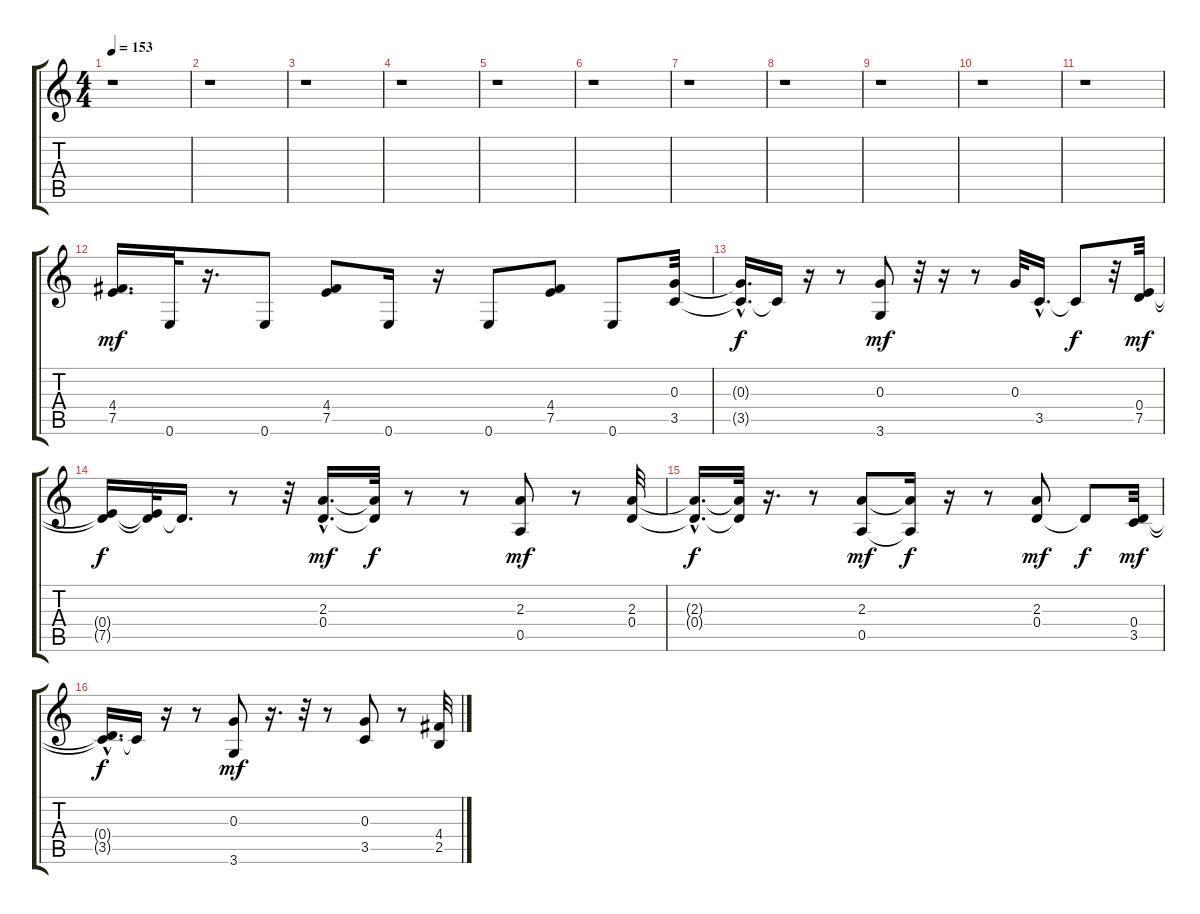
\track "" {instrument distortionguitar}
\staff {score tabs}
\tuning (E4 B3 G3 D3 A2 E2) {hide}
\ts (4 4)
\tempo 153
\clef g2
\ks c
r.1{dy mf} |
r.1 |
r.1 |
r.1 |
r.1 |
r.1 |
r.1 |
r.1 |
r.1 |
r.1 |
r.1 |
(4.4 7.5).16{d} 0.6.32 r.16{d} 0.6.8 (4.4 7.5).8 0.6.16 r.16 0.6.8 (4.4 7.5).8 0.6.8 (0.3 3.5).32 |
(0.3{hac t} 3.5{hac t}).16{d dy f} 3.5{t}.16 r.16 r.8 (0.3 3.6).8{dy mf} r.32 r.16 r.8 0.3.32 3.5{hac}.16{d} 3.5{t}.8{dy f} r.32 (0.4 7.5).32{dy mf} |
(0.4{t} 7.5{t}).16{dy f} (0.4{t} 7.5{t}).32 0.4{t}.16{d} r.8 r.32 (2.3{hac} 0.4{hac}).16{d dy mf} (2.3{t} 0.4{t}).32{dy f} r.8 r.8 (2.3 0.5).8{dy mf} r.8 (2.3 0.4).32 |
(2.3{hac t} 0.4{hac t}).16{d dy f} (2.3{t} 0.4{t}).32 r.16{d} r.8 (2.3 0.5).8{dy mf} (2.3{t} 0.5{t}).16{dy f} r.16 r.8 (2.3 0.4).8{dy mf} 0.4{t}.8{dy f} (0.4 3.5).32{dy mf} |
(0.4{hac t} 3.5{hac t}).16{d dy f} 3.5{t}.16 r.16 r.8 (0.3 3.6).8{dy mf} r.16{d} r.32 r.8 (0.3 3.5).8 r.8 (4.4 2.5).32
